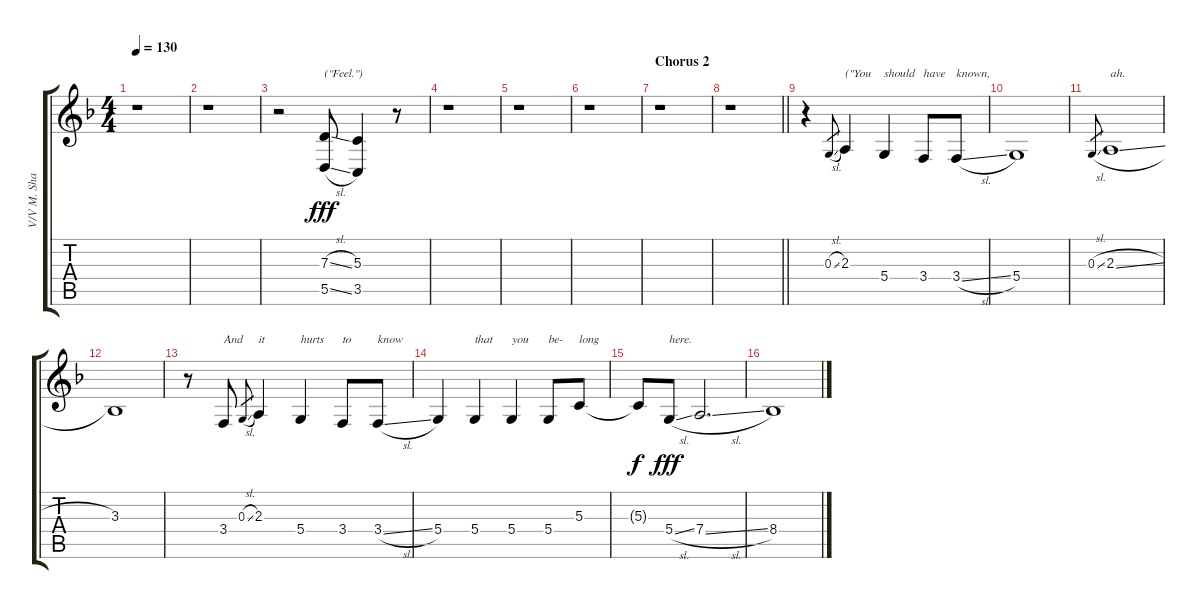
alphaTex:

\track ("V/V M. Shadows" "V/V M. Sha") {instrument violin}
\staff {score tabs}
\tuning (E4 B3 G3 D3 A2 D2) {hide}
\ts (4 4)
\tempo 130
\clef g2
\ks dminor
r.1{dy f} |
r.1 |
r.2 (7.3{sl} 5.5{sl}).8{txt "(\"Feel.\")" dy fff} (5.3 3.5).4 r.8 |
r.1 |
r.1 |
r.1 |
\section ("" "Chorus 2")
r.1 |
\barLineRight lightlight
r.1 |
r.4 0.3{sl}.8{gr} 2.3.4{txt "(\"You"} 5.4.4{txt "should"} 3.4.8{txt "have"} 3.4{sl}.8{txt "known,"} |
5.4.1 |
0.3{sl}.8{gr} 2.3{sl}.1{txt "ah."} |
3.3.1 |
r.8 3.4.8{txt "And"} 0.3{sl}.8{gr} 2.3.4{txt "it"} 5.4.4{txt "hurts"} 3.4.8{txt "to"} 3.4{sl}.8{txt "know"} |
5.4.4 5.4.4{txt "that"} 5.4.4{txt "you"} 5.4.8{txt "be-"} 5.3.8{txt "long"} |
5.3{t}.8{dy f} 5.4{sl}.8{txt "here." dy fff} 7.4{sl}.2{d} |
8.4.1
